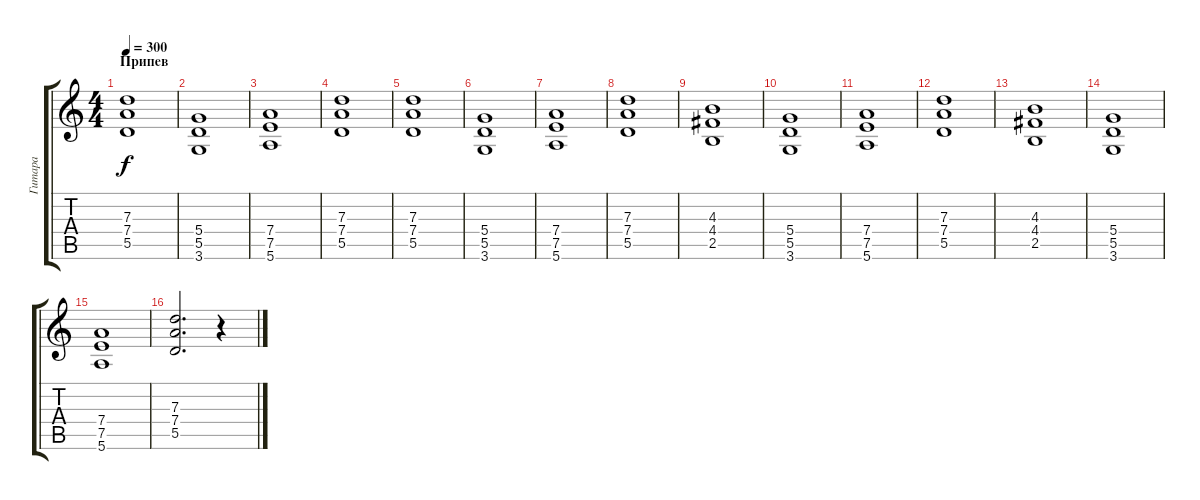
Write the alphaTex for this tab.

\track ("Гитара" "Гитара") {instrument acousticguitarsteel}
\staff {score tabs}
\tuning (E4 B3 G3 D3 A2 E2) {hide}
\ts (4 4)
\section ("" "Припев")
\tempo 300
\clef g2
\ks c
(7.3 7.4 5.5).1{dy f} |
(5.4 5.5 3.6).1 |
(7.4 7.5 5.6).1 |
(7.3 7.4 5.5).1 |
(7.3 7.4 5.5).1 |
(5.4 5.5 3.6).1 |
(7.4 7.5 5.6).1 |
(7.3 7.4 5.5).1 |
(4.3 4.4 2.5).1 |
(5.4 5.5 3.6).1 |
(7.4 7.5 5.6).1 |
(7.3 7.4 5.5).1 |
(4.3 4.4 2.5).1 |
(5.4 5.5 3.6).1 |
(7.4 7.5 5.6).1 |
(7.3 7.4 5.5).2{d} r.4
